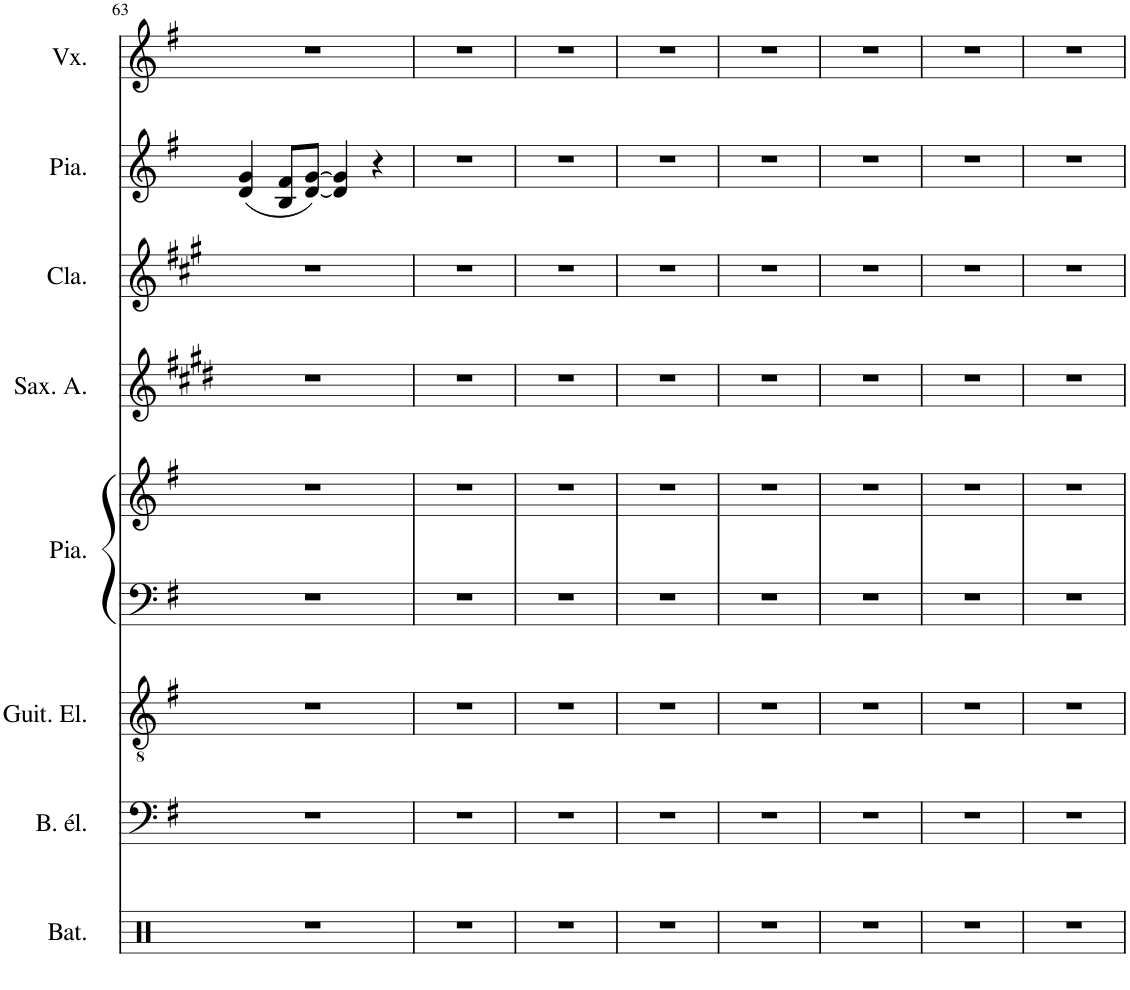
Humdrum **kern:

**kern	**kern	**kern	**kern	**kern	**kern	**kern	**kern	**kern
*part8	*part7	*part6	*part5	*part5	*part4	*part3	*part2	*part1
*staff9	*staff8	*staff7	*staff6	*staff5	*staff4	*staff3	*staff2	*staff1
*I"Batterie	*I"Basse électrique	*I"Guitare électrique	*I"Piano	*	*I"Saxophone Alto	*I"Clarinette	*I"Piano	*I"Voix
*I'Bat.	*I'B. él.	*I'Guit. El.	*I'Pia.	*	*I'Sax. A.	*I'Cla.	*I'Pia.	*I'Vx.
!!LO:PB:g=z
*clefX	*clefF4	*clefGv2	*clefF4	*clefG2	*clefG2	*clefG2	*clefG2	*clefG2
*	*Trd7c12	*	*	*	*Trd5c9	*Trd1c2	*	*
*k[]	*k[f#]	*k[f#]	*k[f#]	*k[f#]	*k[f#c#g#d#]	*k[f#c#g#]	*k[f#]	*k[f#]
*M4/4	*M4/4	*M4/4	*M4/4	*M4/4	*M4/4	*M4/4	*M4/4	*M4/4
*met(c)	*met(c)	*met(c)	*met(c)	*met(c)	*met(c)	*met(c)	*met(c)	*met(c)
=63	=63	=63	=63	=63	=63	=63	=63	=63
1r	1r	1r	1r	1r	1r	1r	(4d/ 4g/	1r
.	.	.	.	.	.	.	8B/ 8f#/L	.
.	.	.	.	.	.	.	[8d/ [8g/J)	.
.	.	.	.	.	.	.	4d/] 4g/]	.
.	.	.	.	.	.	.	4r	.
=64	=64	=64	=64	=64	=64	=64	=64	=64
1r	1r	1r	1r	1r	1r	1r	1r	1r
=65	=65	=65	=65	=65	=65	=65	=65	=65
1r	1r	1r	1r	1r	1r	1r	1r	1r
=66	=66	=66	=66	=66	=66	=66	=66	=66
1r	1r	1r	1r	1r	1r	1r	1r	1r
=67	=67	=67	=67	=67	=67	=67	=67	=67
1r	1r	1r	1r	1r	1r	1r	1r	1r
=68	=68	=68	=68	=68	=68	=68	=68	=68
1r	1r	1r	1r	1r	1r	1r	1r	1r
=69	=69	=69	=69	=69	=69	=69	=69	=69
1r	1r	1r	1r	1r	1r	1r	1r	1r
=70	=70	=70	=70	=70	=70	=70	=70	=70
1r	1r	1r	1r	1r	1r	1r	1r	1r
=	=	=	=	=	=	=	=	=
*-	*-	*-	*-	*-	*-	*-	*-	*-
